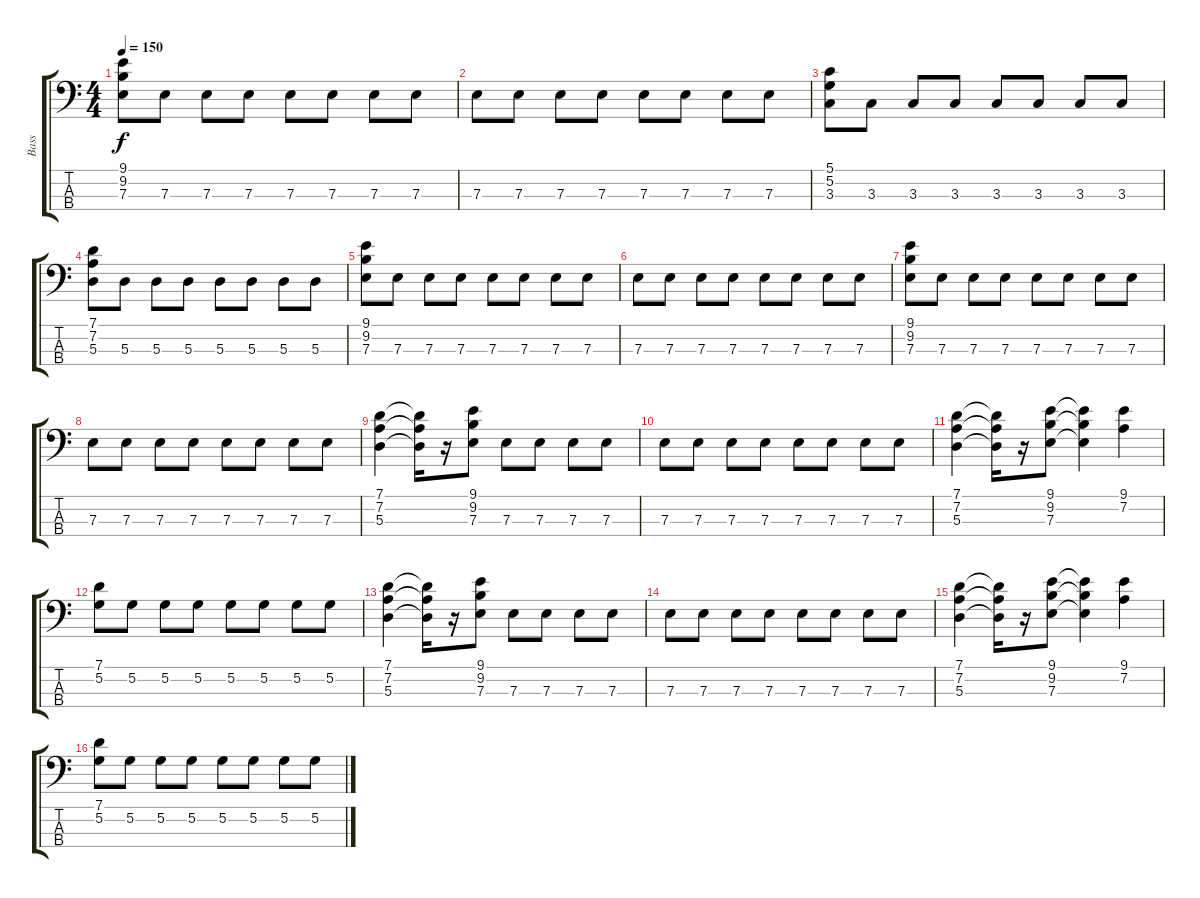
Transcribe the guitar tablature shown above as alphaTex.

\track ("Bass" "Bass") {instrument electricbasspick}
\staff {score tabs}
\tuning (G2 D2 A1 E1) {hide}
\ts (4 4)
\tempo 150
\clef f4
\ks c
(9.1 9.2 7.3).8{dy f} 7.3.8 7.3.8 7.3.8 7.3.8 7.3.8 7.3.8 7.3.8 |
7.3.8 7.3.8 7.3.8 7.3.8 7.3.8 7.3.8 7.3.8 7.3.8 |
(5.1 5.2 3.3).8 3.3.8 3.3.8 3.3.8 3.3.8 3.3.8 3.3.8 3.3.8 |
(7.1 7.2 5.3).8 5.3.8 5.3.8 5.3.8 5.3.8 5.3.8 5.3.8 5.3.8 |
(9.1 9.2 7.3).8 7.3.8 7.3.8 7.3.8 7.3.8 7.3.8 7.3.8 7.3.8 |
7.3.8 7.3.8 7.3.8 7.3.8 7.3.8 7.3.8 7.3.8 7.3.8 |
(9.1 9.2 7.3).8 7.3.8 7.3.8 7.3.8 7.3.8 7.3.8 7.3.8 7.3.8 |
7.3.8 7.3.8 7.3.8 7.3.8 7.3.8 7.3.8 7.3.8 7.3.8 |
(7.1 7.2 5.3).4 (7.1{t} 7.2{t} 5.3{t}).16 r.16 (9.1 9.2 7.3).8 7.3.8 7.3.8 7.3.8 7.3.8 |
7.3.8 7.3.8 7.3.8 7.3.8 7.3.8 7.3.8 7.3.8 7.3.8 |
(7.1 7.2 5.3).4 (7.1{t} 7.2{t} 5.3{t}).16 r.16 (9.1 9.2 7.3).8 (9.1{t} 9.2{t} 7.3{t}).4 (9.1 7.2).4 |
(7.1 5.2).8 5.2.8 5.2.8 5.2.8 5.2.8 5.2.8 5.2.8 5.2.8 |
(7.1 7.2 5.3).4 (7.1{t} 7.2{t} 5.3{t}).16 r.16 (9.1 9.2 7.3).8 7.3.8 7.3.8 7.3.8 7.3.8 |
7.3.8 7.3.8 7.3.8 7.3.8 7.3.8 7.3.8 7.3.8 7.3.8 |
(7.1 7.2 5.3).4 (7.1{t} 7.2{t} 5.3{t}).16 r.16 (9.1 9.2 7.3).8 (9.1{t} 9.2{t} 7.3{t}).4 (9.1 7.2).4 |
(7.1 5.2).8 5.2.8 5.2.8 5.2.8 5.2.8 5.2.8 5.2.8 5.2.8
